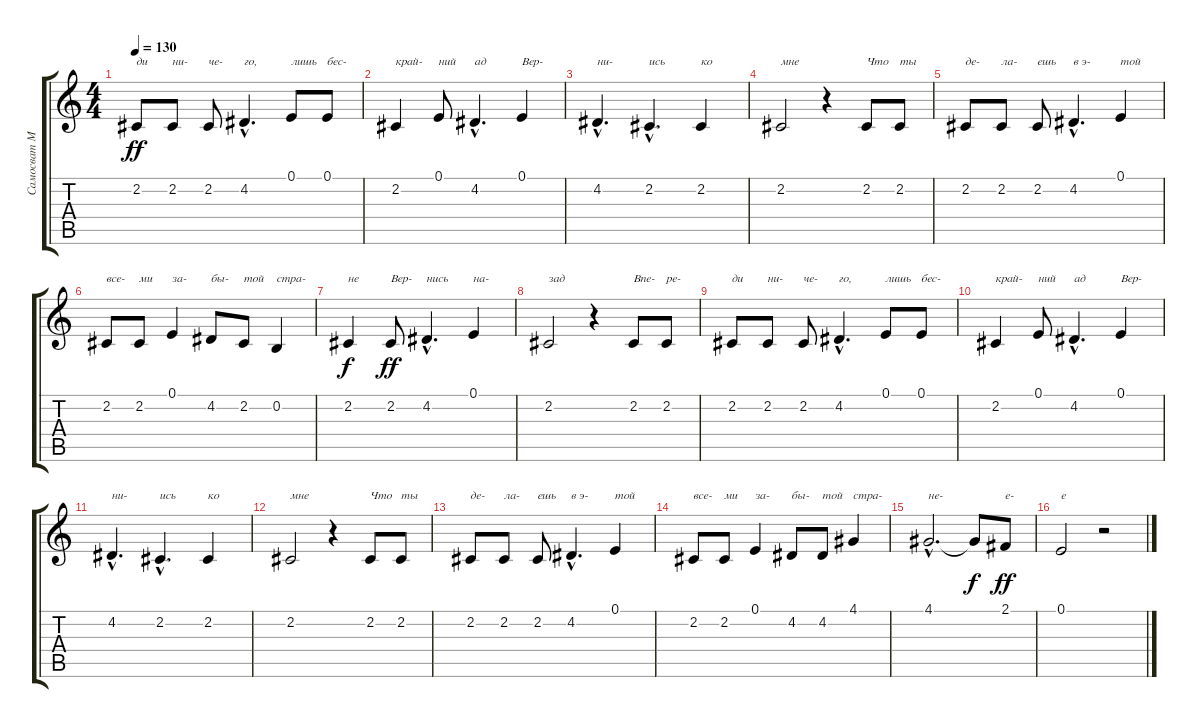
\track ("Самосват Максим" "Самосват М") {instrument bassoon}
\staff {score tabs}
\tuning (E4 B3 G3 D3 A2 E2) {hide}
\ts (4 4)
\tempo 130
\clef g2
\ks c
2.2.8{txt "ди" dy ff} 2.2.8{txt "ни-"} 2.2.8{txt "че-"} 4.2{hac}.4{d txt "го,"} 0.1.8{txt "лишь"} 0.1.8{txt "бес-"} |
2.2.4{txt "край-"} 0.1.8{txt "ний"} 4.2{hac}.4{d txt "ад"} 0.1.4{txt "Вер-"} |
4.2{hac}.4{d txt "ни-"} 2.2{hac}.4{d txt "ись"} 2.2.4{txt "ко"} |
2.2.2{txt "мне"} r.4 2.2.8{txt "Что"} 2.2.8{txt "ты"} |
2.2.8{txt "де-"} 2.2.8{txt "ла-"} 2.2.8{txt "ешь"} 4.2{hac}.4{d txt "в э-"} 0.1.4{txt "той"} |
2.2.8{txt "все-"} 2.2.8{txt "ми"} 0.1.4{txt "за-"} 4.2.8{txt "бы-"} 2.2.8{txt "той"} 0.2.4{txt "стра-"} |
2.2.4{txt "не" dy f} 2.2.8{txt "Вер-" dy ff} 4.2{hac}.4{d txt "нись"} 0.1.4{txt "на-"} |
2.2.2{txt "зад"} r.4 2.2.8{txt "Впе-"} 2.2.8{txt "ре-"} |
2.2.8{txt "ди"} 2.2.8{txt "ни-"} 2.2.8{txt "че-"} 4.2{hac}.4{d txt "го,"} 0.1.8{txt "лишь"} 0.1.8{txt "бес-"} |
2.2.4{txt "край-"} 0.1.8{txt "ний"} 4.2{hac}.4{d txt "ад"} 0.1.4{txt "Вер-"} |
4.2{hac}.4{d txt "ни-"} 2.2{hac}.4{d txt "ись"} 2.2.4{txt "ко"} |
2.2.2{txt "мне"} r.4 2.2.8{txt "Что"} 2.2.8{txt "ты"} |
2.2.8{txt "де-"} 2.2.8{txt "ла-"} 2.2.8{txt "ешь"} 4.2{hac}.4{d txt "в э-"} 0.1.4{txt "той"} |
2.2.8{txt "все-"} 2.2.8{txt "ми"} 0.1.4{txt "за-"} 4.2.8{txt "бы-"} 4.2.8{txt "той"} 4.1.4{txt "стра-"} |
4.1{hac}.2{d txt "не-"} 4.1{t}.8{dy f} 2.1.8{txt "е-" dy ff} |
0.1.2{txt "е"} r.2
